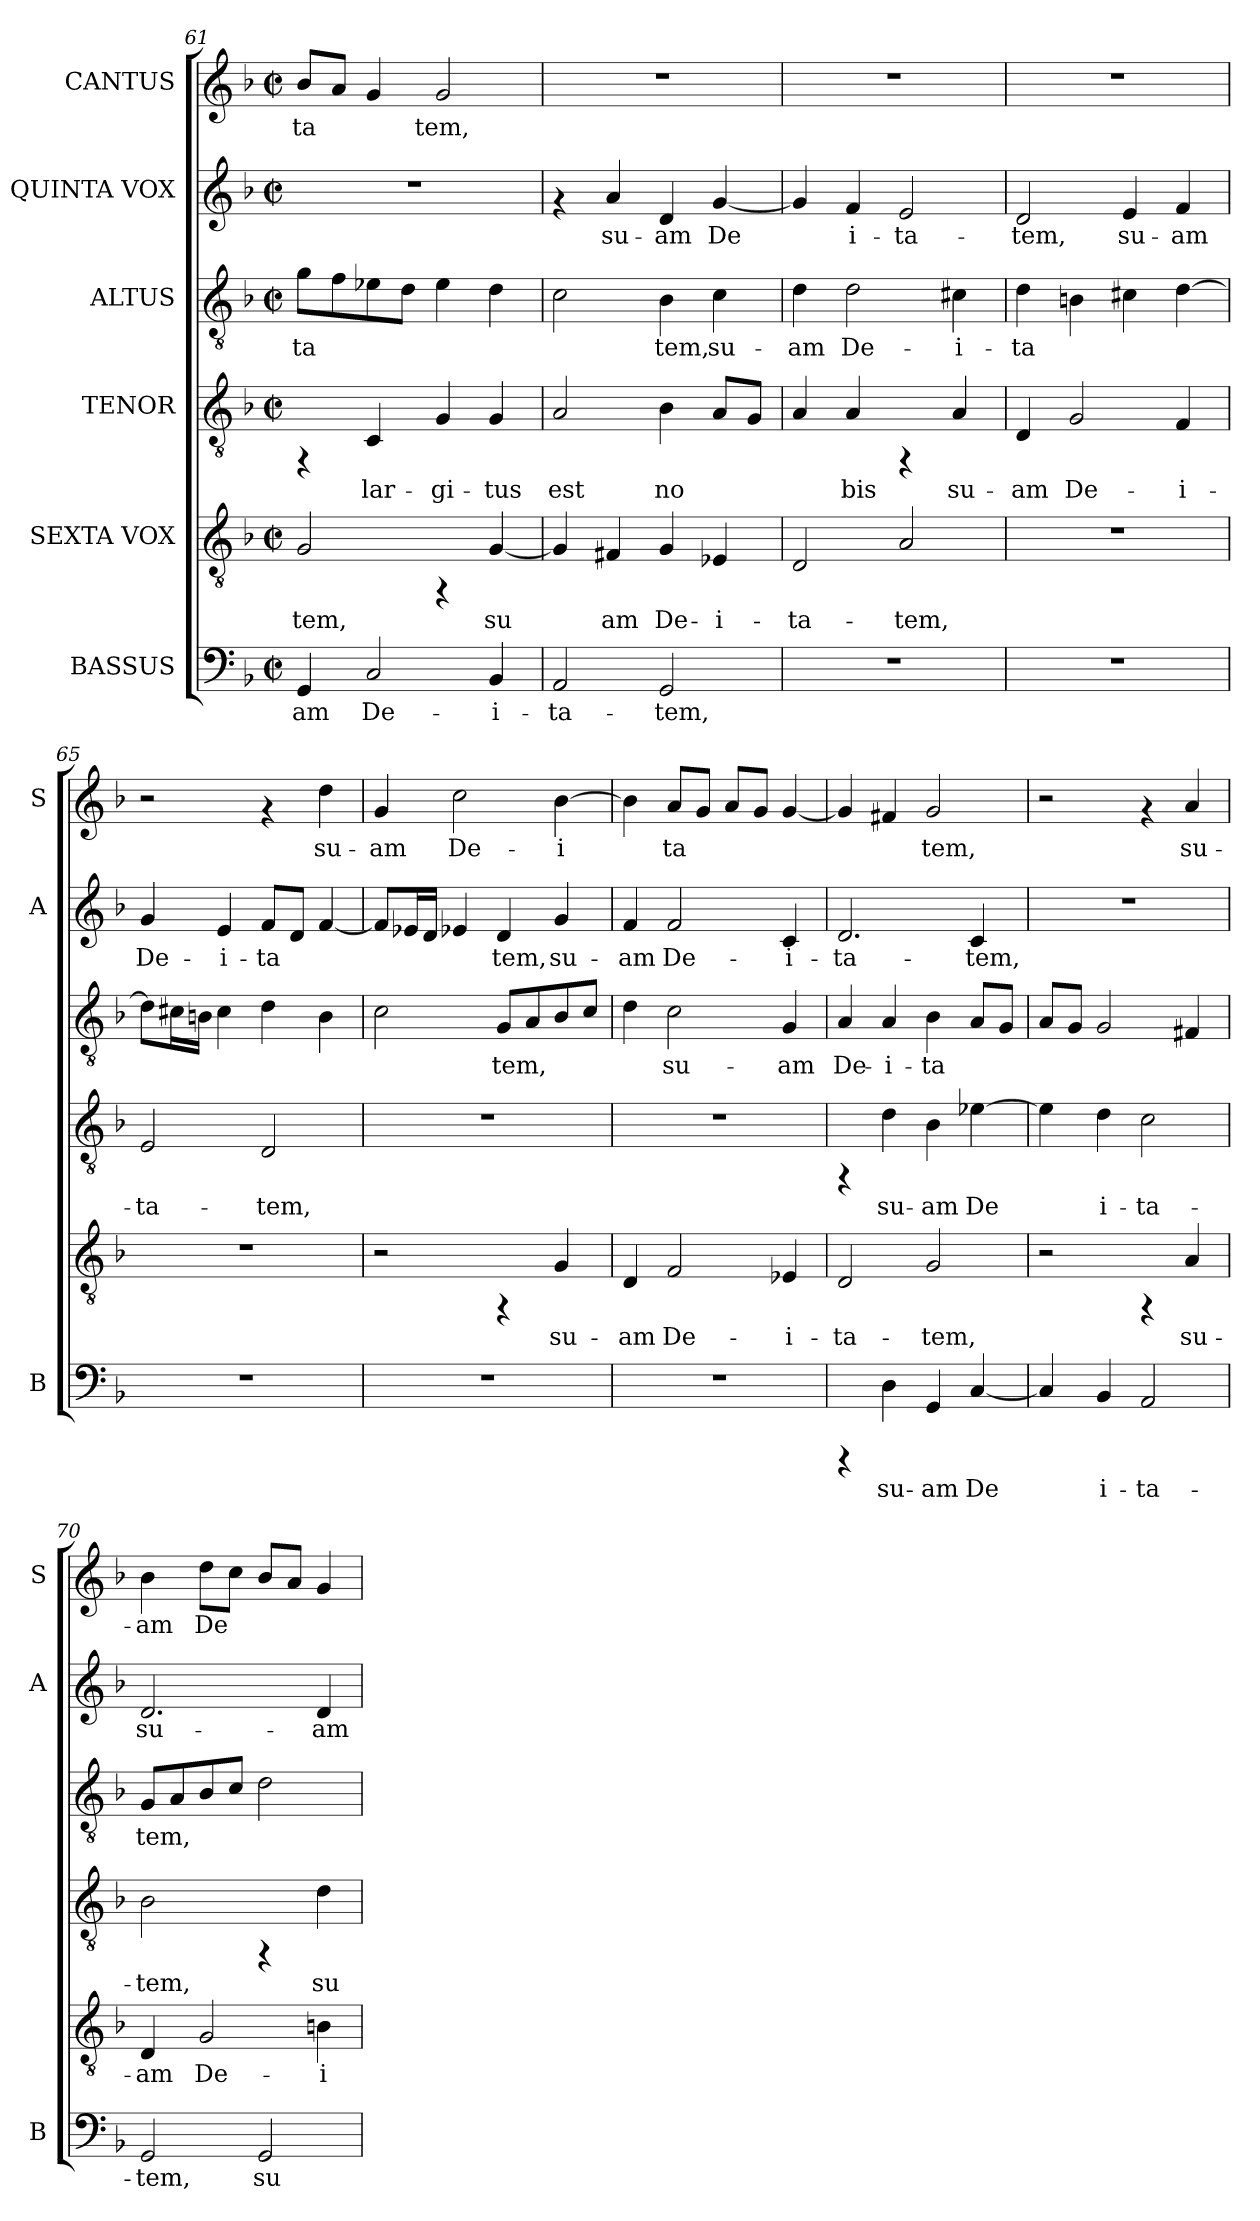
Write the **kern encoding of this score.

**kern	**text	**kern	**text	**kern	**text	**kern	**text	**kern	**text	**kern	**text
*part6	*part6	*part5	*part5	*part4	*part4	*part3	*part3	*part2	*part2	*part1	*part1
*staff6	*staff6	*staff5	*staff5	*staff4	*staff4	*staff3	*staff3	*staff2	*staff2	*staff1	*staff1
*I"BASSUS	*	*I"SEXTA VOX	*	*I"TENOR	*	*I"ALTUS	*	*I"QUINTA VOX	*	*I"CANTUS	*
*I'B	*	*	*	*	*	*	*	*I'A	*	*I'S	*
*clefF4	*	*clefGv2	*	*clefGv2	*	*clefGv2	*	*clefG2	*	*clefG2	*
*k[b-]	*	*k[b-]	*	*k[b-]	*	*k[b-]	*	*k[b-]	*	*k[b-]	*
*F:	*	*F:	*	*F:	*	*F:	*	*F:	*	*F:	*
*M2/2	*	*M2/2	*	*M2/2	*	*M2/2	*	*M2/2	*	*M2/2	*
*met(c|)	*	*met(c|)	*	*met(c|)	*	*met(c|)	*	*met(c|)	*	*met(c|)	*
=61	=61	=61	=61	=61	=61	=61	=61	=61	=61	=61	=61
!	!LO:LY:b:cj	!	!LO:LY:b:cj	!	!	!	!LO:LY:b:cj	!	!	!	!LO:LY:b:cj
4GG/	-am	2G/	-tem,	4rFF	.	8g\L	-ta-	1r	.	8b-/L	-ta-
!	!	!	!	!	!	!	!LO:LY:b:cj	!	!	!	!LO:LY:b:cj
.	.	.	.	.	.	8f\	--	.	.	8a/J	--
!	!LO:LY:b:cj	!	!	!	!LO:LY:b:cj	!	!LO:LY:b:cj	!	!	!	!LO:LY:b:cj
2C/	De-	.	.	4C/	lar-	8e-\	--	.	.	4g/	--
!	!	!	!	!	!	!	!LO:LY:b:cj	!	!	!	!
.	.	.	.	.	.	8d\J	--	.	.	.	.
!	!	!	!	!	!LO:LY:b:cj	!	!LO:LY:b:cj	!	!	!	!LO:LY:b:cj
.	.	4rFF	.	4G/	-gi-	4e-\	--	.	.	2g/	-tem,
!	!LO:LY:b:cj	!	!LO:LY:b:cj	!	!LO:LY:b:cj	!	!LO:LY:b:cj	!	!	!	!
4BB-/	-i-	[<4G/	su-	4G/	-tus	4d\	--	.	.	.	.
=62	=62	=62	=62	=62	=62	=62	=62	=62	=62	=62	=62
!	!LO:LY:b:cj	!	!LO:LY:b:cj	!	!LO:LY:b:cj	!	!LO:LY:b:cj	!	!	!	!
2AA/	-ta-	4G/]	--	2A/	est	2c\	--	4rf	.	1r	.
!	!	!	!LO:LY:b:cj	!	!	!	!	!	!LO:LY:b:cj	!	!
.	.	4F#X/	-am	.	.	.	.	4a/	su-	.	.
!	!LO:LY:b:cj	!	!LO:LY:b:cj	!	!LO:LY:b:cj	!	!LO:LY:b:cj	!	!LO:LY:b:cj	!	!
2GG/	-tem,	4G/	De-	4B-\	no-	4B-\	-tem,	4d/	-am	.	.
!	!	!	!LO:LY:b:cj	!	!LO:LY:b:cj	!	!LO:LY:b:cj	!	!LO:LY:b:cj	!	!
.	.	4E-X/	-i-	8A/L	--	4c\	su-	[<4g/	De-	.	.
!	!	!	!	!	!LO:LY:b:cj	!	!	!	!	!	!
.	.	.	.	8G/J	--	.	.	.	.	.	.
=63	=63	=63	=63	=63	=63	=63	=63	=63	=63	=63	=63
!	!	!	!LO:LY:b:cj	!	!LO:LY:b:cj	!	!LO:LY:b:cj	!	!LO:LY:b:cj	!	!
1r	.	2D/	-ta-	4A/	--	4d\	-am	4g/]	--	1r	.
!	!	!	!	!	!LO:LY:b:cj	!	!LO:LY:b:cj	!	!LO:LY:b:cj	!	!
.	.	.	.	4A/	-bis	2d\	De-	4f/	-i-	.	.
!	!	!	!LO:LY:b:cj	!	!	!	!	!	!LO:LY:b:cj	!	!
.	.	2A/	-tem,	4rFF	.	.	.	2e/	-ta-	.	.
!	!	!	!	!	!LO:LY:b:cj	!	!LO:LY:b:cj	!	!	!	!
.	.	.	.	4A/	su-	4c#X\	-i-	.	.	.	.
!!LO:PB:g=z
=64	=64	=64	=64	=64	=64	=64	=64	=64	=64	=64	=64
!	!	!	!	!	!LO:LY:b:cj	!	!LO:LY:b:cj	!	!LO:LY:b:cj	!	!
1r	.	1r	.	4D/	-am	4d\	-ta-	2d/	-tem,	1r	.
!	!	!	!	!	!LO:LY:b:cj	!	!LO:LY:b:cj	!	!	!	!
.	.	.	.	2G/	De-	4Bn\	--	.	.	.	.
!	!	!	!	!	!	!	!LO:LY:b:cj	!	!LO:LY:b:cj	!	!
.	.	.	.	.	.	4c#X\	--	4e/	su-	.	.
!	!	!	!	!	!LO:LY:b:cj	!	!LO:LY:b:cj	!	!LO:LY:b:cj	!	!
.	.	.	.	4F/	-i-	[>4d\	--	4f/	-am	.	.
=65	=65	=65	=65	=65	=65	=65	=65	=65	=65	=65	=65
!	!	!	!	!	!LO:LY:b:cj	!	!LO:LY:b:cj	!	!LO:LY:b:cj	!	!
1r	.	1r	.	2E/	-ta-	8d\L]	--	4g/	De-	2r	.
!	!	!	!	!	!	!	!LO:LY:b:cj	!	!	!	!
.	.	.	.	.	.	16c#X\	--	.	.	.	.
!	!	!	!	!	!	!	!LO:LY:b:cj	!	!	!	!
.	.	.	.	.	.	16B\J	--	.	.	.	.
!	!	!	!	!	!	!	!LO:LY:b:cj	!	!LO:LY:b:cj	!	!
.	.	.	.	.	.	4c#\	--	4e/	-i-	.	.
!	!	!	!	!	!LO:LY:b:cj	!	!LO:LY:b:cj	!	!LO:LY:b:cj	!	!
.	.	.	.	2D/	-tem,	4d\	--	8f/L	-ta-	4rf	.
!	!	!	!	!	!	!	!	!	!LO:LY:b:cj	!	!
.	.	.	.	.	.	.	.	8d/J	--	.	.
!	!	!	!	!	!	!	!LO:LY:b:cj	!	!LO:LY:b:cj	!	!LO:LY:b:cj
.	.	.	.	.	.	4B\	--	[<4f/	--	4dd\	su-
=66	=66	=66	=66	=66	=66	=66	=66	=66	=66	=66	=66
!	!	!	!	!	!	!	!LO:LY:b:cj	!	!LO:LY:b:cj	!	!LO:LY:b:cj
1r	.	2r	.	1r	.	2c\	--	8f/L]	--	4g/	-am
!	!	!	!	!	!	!	!	!	!LO:LY:b:cj	!	!
.	.	.	.	.	.	.	.	16e-X/	--	.	.
!	!	!	!	!	!	!	!	!	!LO:LY:b:cj	!	!
.	.	.	.	.	.	.	.	16d/J	--	.	.
!	!	!	!	!	!	!	!	!	!LO:LY:b:cj	!	!LO:LY:b:cj
.	.	.	.	.	.	.	.	4e-X/	--	2cc\	De-
!	!	!	!	!	!	!	!LO:LY:b:cj	!	!LO:LY:b:cj	!	!
.	.	4rFF	.	.	.	8G/L	-tem,	4d/	-tem,	.	.
!	!	!	!	!	!	!	!LO:LY:b:cj	!	!	!	!
.	.	.	.	.	.	8A/	.	.	.	.	.
!	!	!	!LO:LY:b:cj	!	!	!	!LO:LY:b:cj	!	!LO:LY:b:cj	!	!LO:LY:b:cj
.	.	4G/	su-	.	.	8B-/	.	4g/	su-	[>4b-\	-i-
!	!	!	!	!	!	!	!LO:LY:b:cj	!	!	!	!
.	.	.	.	.	.	8c/J	.	.	.	.	.
=67	=67	=67	=67	=67	=67	=67	=67	=67	=67	=67	=67
!	!	!	!LO:LY:b:cj	!	!	!	!LO:LY:b:cj	!	!LO:LY:b:cj	!	!LO:LY:b:cj
1r	.	4D/	-am	1r	.	4d\	.	4f/	-am	4b-\]	--
!	!	!	!LO:LY:b:cj	!	!	!	!LO:LY:b:cj	!	!LO:LY:b:cj	!	!LO:LY:b:cj
.	.	2F/	De-	.	.	2c\	su-	2f/	De-	8a/L	-ta-
!	!	!	!	!	!	!	!	!	!	!	!LO:LY:b:cj
.	.	.	.	.	.	.	.	.	.	8g/J	--
!	!	!	!	!	!	!	!	!	!	!	!LO:LY:b:cj
.	.	.	.	.	.	.	.	.	.	8a/L	--
!	!	!	!	!	!	!	!	!	!	!	!LO:LY:b:cj
.	.	.	.	.	.	.	.	.	.	8g/J	--
!	!	!	!LO:LY:b:cj	!	!	!	!LO:LY:b:cj	!	!LO:LY:b:cj	!	!LO:LY:b:cj
.	.	4E-X/	-i-	.	.	4G/	-am	4c/	-i-	[<4g/	--
=68	=68	=68	=68	=68	=68	=68	=68	=68	=68	=68	=68
!	!	!	!LO:LY:b:cj	!	!	!	!LO:LY:b:cj	!	!LO:LY:b:cj	!	!LO:LY:b:cj
4rCCC	.	2D/	-ta-	4rFF	.	4A/	De-	2.d/	-ta-	4g/]	--
!	!LO:LY:b:cj	!	!	!	!LO:LY:b:cj	!	!LO:LY:b:cj	!	!	!	!LO:LY:b:cj
4D\	su-	.	.	4d\	su-	4A/	-i-	.	.	4f#X/	--
!	!LO:LY:b:cj	!	!LO:LY:b:cj	!	!LO:LY:b:cj	!	!LO:LY:b:cj	!	!	!	!LO:LY:b:cj
4GG/	-am	2G/	-tem,	4B-\	-am	4B-\	-ta-	.	.	2g/	-tem,
!	!LO:LY:b:cj	!	!	!	!LO:LY:b:cj	!	!LO:LY:b:cj	!	!LO:LY:b:cj	!	!
[<4C/	De-	.	.	[>4e-X\	De-	8A/L	--	4c/	-tem,	.	.
!	!	!	!	!	!	!	!LO:LY:b:cj	!	!	!	!
.	.	.	.	.	.	8G/J	--	.	.	.	.
=69	=69	=69	=69	=69	=69	=69	=69	=69	=69	=69	=69
!	!LO:LY:b:cj	!	!	!	!LO:LY:b:cj	!	!LO:LY:b:cj	!	!	!	!
4C/]	--	2r	.	4e-\]	--	8A/L	--	1r	.	2r	.
!	!	!	!	!	!	!	!LO:LY:b:cj	!	!	!	!
.	.	.	.	.	.	8G/J	--	.	.	.	.
!	!LO:LY:b:cj	!	!	!	!LO:LY:b:cj	!	!LO:LY:b:cj	!	!	!	!
4BB-/	-i-	.	.	4d\	-i-	2G/	--	.	.	.	.
!	!LO:LY:b:cj	!	!	!	!LO:LY:b:cj	!	!	!	!	!	!
2AA/	-ta-	4rFF	.	2c\	-ta-	.	.	.	.	4rf	.
!	!	!	!LO:LY:b:cj	!	!	!	!LO:LY:b:cj	!	!	!	!LO:LY:b:cj
.	.	4A/	su-	.	.	4F#X/	--	.	.	4a/	su-
!!LO:PB:g=z
=70	=70	=70	=70	=70	=70	=70	=70	=70	=70	=70	=70
!	!LO:LY:b:cj	!	!LO:LY:b:cj	!	!LO:LY:b:cj	!	!LO:LY:b:cj	!	!LO:LY:b:cj	!	!LO:LY:b:cj
2GG/	-tem,	4D/	-am	2B-\	-tem,	8G/L	-tem,	2.d/	su-	4b-\	-am
!	!	!	!	!	!	!	!LO:LY:b:cj	!	!	!	!
.	.	.	.	.	.	8A/	.	.	.	.	.
!	!	!	!LO:LY:b:cj	!	!	!	!LO:LY:b:cj	!	!	!	!LO:LY:b:cj
.	.	2G/	De-	.	.	8B-/	.	.	.	8dd\L	De-
!	!	!	!	!	!	!	!LO:LY:b:cj	!	!	!	!LO:LY:b:cj
.	.	.	.	.	.	8c/J	.	.	.	8cc\J	--
!	!LO:LY:b:cj	!	!	!	!	!	!LO:LY:b:cj	!	!	!	!LO:LY:b:cj
2GG/	su-	.	.	4rFF	.	2d\	.	.	.	8b-/L	--
!	!	!	!	!	!	!	!	!	!	!	!LO:LY:b:cj
.	.	.	.	.	.	.	.	.	.	8a/J	--
!	!	!	!LO:LY:b:cj	!	!LO:LY:b:cj	!	!	!	!LO:LY:b:cj	!	!LO:LY:b:cj
.	.	4Bn\	-i-	4d\	su-	.	.	4d/	-am	4g/	--
=	=	=	=	=	=	=	=	=	=	=	=
*-	*-	*-	*-	*-	*-	*-	*-	*-	*-	*-	*-
